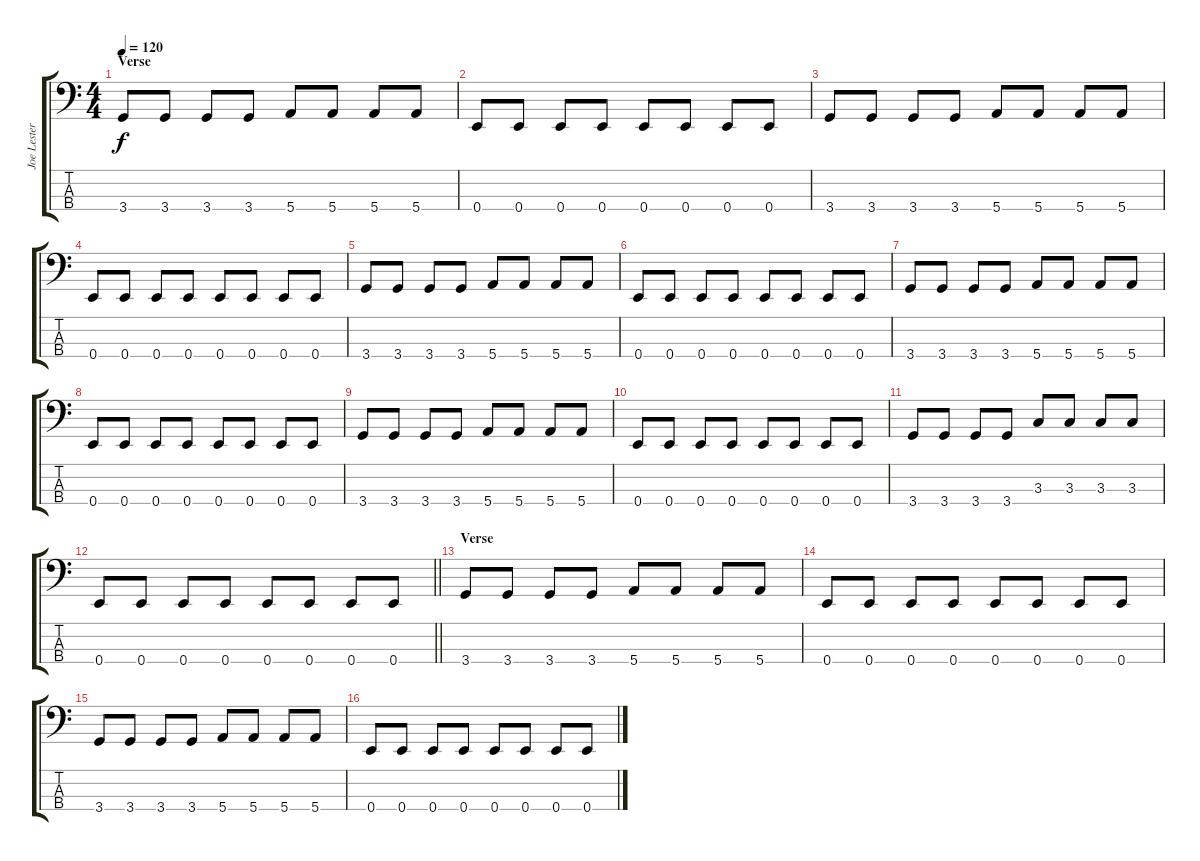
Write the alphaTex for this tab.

\track ("Joe Lester - Bass" "Joe Lester") {instrument electricbasspick}
\staff {score tabs}
\tuning (G2 D2 A1 E1) {hide}
\ts (4 4)
\section ("" "Verse")
\tempo 120
\clef f4
\ks c
3.4.8{dy f} 3.4.8 3.4.8 3.4.8 5.4.8 5.4.8 5.4.8 5.4.8 |
0.4.8 0.4.8 0.4.8 0.4.8 0.4.8 0.4.8 0.4.8 0.4.8 |
3.4.8 3.4.8 3.4.8 3.4.8 5.4.8 5.4.8 5.4.8 5.4.8 |
0.4.8 0.4.8 0.4.8 0.4.8 0.4.8 0.4.8 0.4.8 0.4.8 |
3.4.8 3.4.8 3.4.8 3.4.8 5.4.8 5.4.8 5.4.8 5.4.8 |
0.4.8 0.4.8 0.4.8 0.4.8 0.4.8 0.4.8 0.4.8 0.4.8 |
3.4.8 3.4.8 3.4.8 3.4.8 5.4.8 5.4.8 5.4.8 5.4.8 |
0.4.8 0.4.8 0.4.8 0.4.8 0.4.8 0.4.8 0.4.8 0.4.8 |
3.4.8 3.4.8 3.4.8 3.4.8 5.4.8 5.4.8 5.4.8 5.4.8 |
0.4.8 0.4.8 0.4.8 0.4.8 0.4.8 0.4.8 0.4.8 0.4.8 |
3.4.8 3.4.8 3.4.8 3.4.8 3.3.8 3.3.8 3.3.8 3.3.8 |
\barLineRight lightlight
0.4.8 0.4.8 0.4.8 0.4.8 0.4.8 0.4.8 0.4.8 0.4.8 |
\section ("" "Verse")
3.4.8 3.4.8 3.4.8 3.4.8 5.4.8 5.4.8 5.4.8 5.4.8 |
0.4.8 0.4.8 0.4.8 0.4.8 0.4.8 0.4.8 0.4.8 0.4.8 |
3.4.8 3.4.8 3.4.8 3.4.8 5.4.8 5.4.8 5.4.8 5.4.8 |
0.4.8 0.4.8 0.4.8 0.4.8 0.4.8 0.4.8 0.4.8 0.4.8
